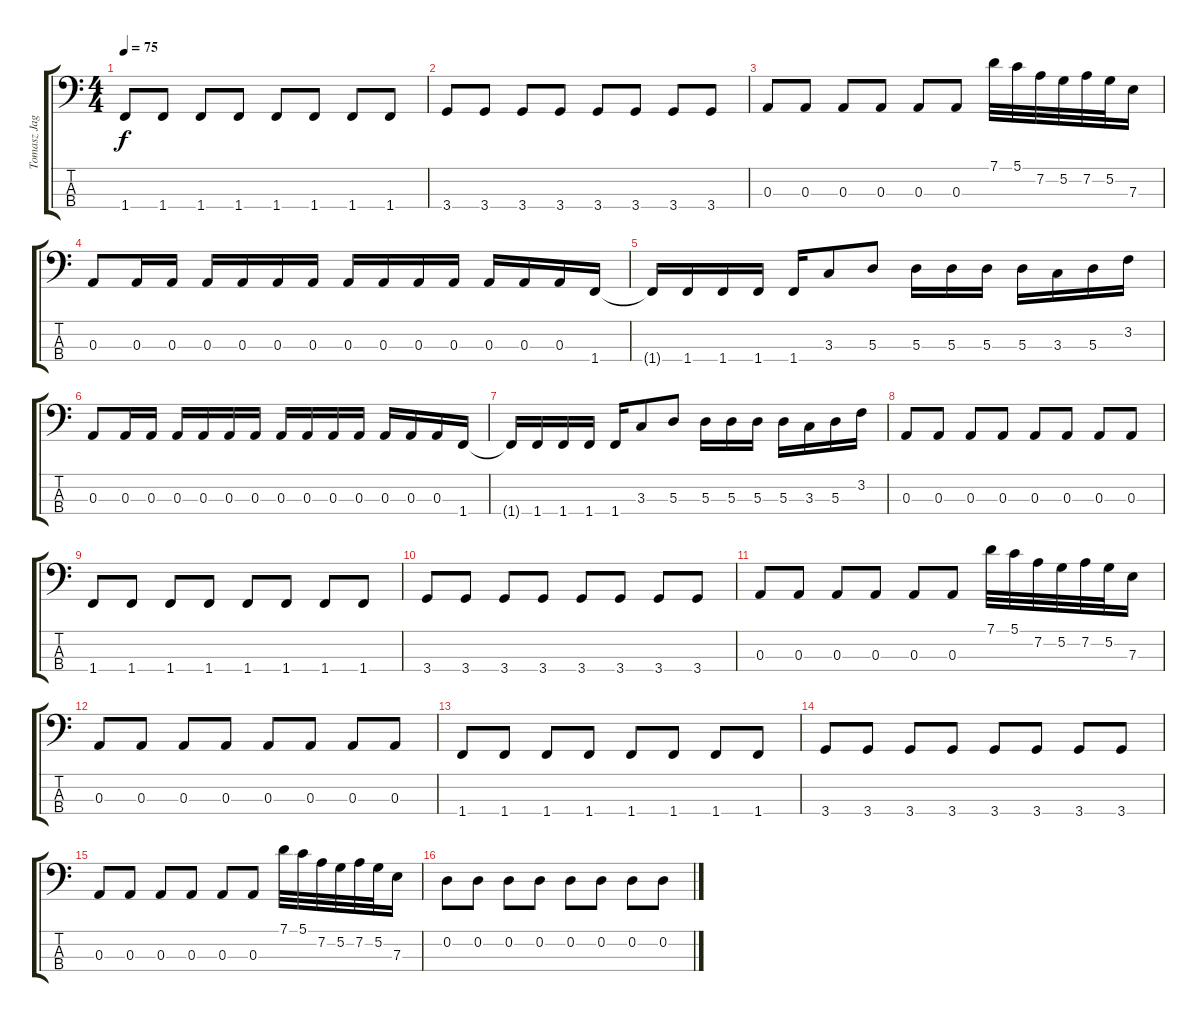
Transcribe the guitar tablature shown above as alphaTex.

\track ("Tomasz Jaguś" "Tomasz Jag") {instrument electricbassfinger}
\staff {score tabs}
\tuning (G2 D2 A1 E1) {hide}
\ts (4 4)
\tempo 75
\clef f4
\ks c
1.4.8{dy f} 1.4.8 1.4.8 1.4.8 1.4.8 1.4.8 1.4.8 1.4.8 |
3.4.8 3.4.8 3.4.8 3.4.8 3.4.8 3.4.8 3.4.8 3.4.8 |
0.3.8 0.3.8 0.3.8 0.3.8 0.3.8 0.3.8 7.1.32 5.1.32 7.2.32 5.2.32 7.2.32 5.2.32 7.3.16 |
0.3.8 0.3.16 0.3.16 0.3.16 0.3.16 0.3.16 0.3.16 0.3.16 0.3.16 0.3.16 0.3.16 0.3.16 0.3.16 0.3.16 1.4.16 |
1.4{t}.16 1.4.16 1.4.16 1.4.16 1.4.16 3.3.8 5.3.8 5.3.16 5.3.16 5.3.16 5.3.16 3.3.16 5.3.16 3.2.16 |
0.3.8 0.3.16 0.3.16 0.3.16 0.3.16 0.3.16 0.3.16 0.3.16 0.3.16 0.3.16 0.3.16 0.3.16 0.3.16 0.3.16 1.4.16 |
1.4{t}.16 1.4.16 1.4.16 1.4.16 1.4.16 3.3.8 5.3.8 5.3.16 5.3.16 5.3.16 5.3.16 3.3.16 5.3.16 3.2.16 |
0.3.8 0.3.8 0.3.8 0.3.8 0.3.8 0.3.8 0.3.8 0.3.8 |
1.4.8 1.4.8 1.4.8 1.4.8 1.4.8 1.4.8 1.4.8 1.4.8 |
3.4.8 3.4.8 3.4.8 3.4.8 3.4.8 3.4.8 3.4.8 3.4.8 |
0.3.8 0.3.8 0.3.8 0.3.8 0.3.8 0.3.8 7.1.32 5.1.32 7.2.32 5.2.32 7.2.32 5.2.32 7.3.16 |
0.3.8 0.3.8 0.3.8 0.3.8 0.3.8 0.3.8 0.3.8 0.3.8 |
1.4.8 1.4.8 1.4.8 1.4.8 1.4.8 1.4.8 1.4.8 1.4.8 |
3.4.8 3.4.8 3.4.8 3.4.8 3.4.8 3.4.8 3.4.8 3.4.8 |
0.3.8 0.3.8 0.3.8 0.3.8 0.3.8 0.3.8 7.1.32 5.1.32 7.2.32 5.2.32 7.2.32 5.2.32 7.3.16 |
0.2.8 0.2.8 0.2.8 0.2.8 0.2.8 0.2.8 0.2.8 0.2.8
